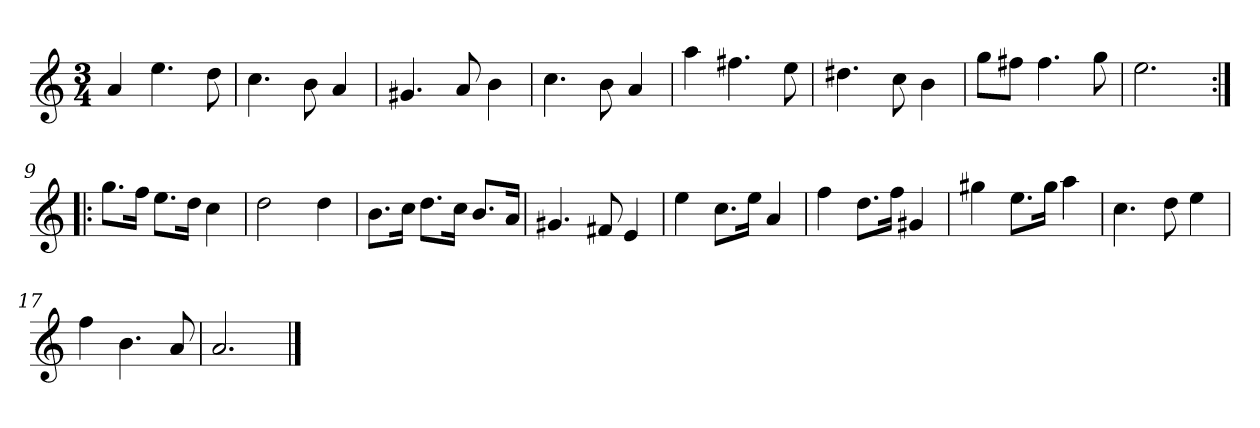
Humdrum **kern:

**kern
*part1
*staff1
*clefG2
*k[]
*a:
*M3/4
*MM120
=1
4a
4.ee
8dd
=2
4.cc
8b
4a
=3
4.g#X
8a
4b
=4
4.cc
8b
4a
=5
4aa
4.ff#X
8ee
=6
4.dd#X
8cc
4b
=7
8gg\L
8ff#X\J
4.ff#
8gg
=8
2.ee
=9:|!|:
8.gg\L
16ff\Jk
8.ee\L
16dd\Jk
4cc
=10
2dd
4dd
=11
8.b\L
16cc\Jk
8.dd\L
16cc\Jk
8.b/L
16a/Jk
=12
4.g#X
8f#X
4e
=13
4ee
8.cc\L
16ee\Jk
4a
=14
4ff
8.dd\L
16ff\Jk
4g#X
=15
4gg#X
8.ee\L
16gg#\Jk
4aa
=16
4.cc
8dd
4ee
=17
4ff
4.b
8a
=18
2.a
==
*-
